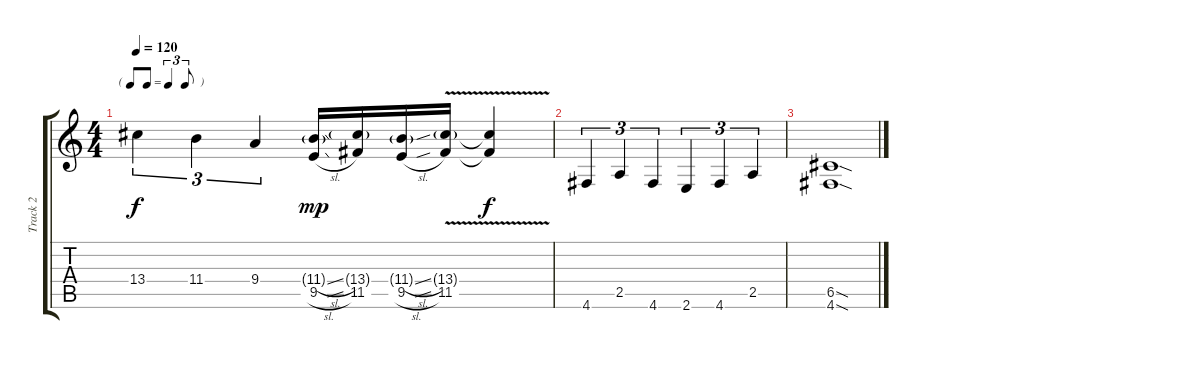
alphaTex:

\track ("Track 2" "Track 2") {instrument distortionguitar}
\staff {score tabs}
\tuning (D4 A3 F3 C3 G2 D2) {hide}
\ts (4 4)
\tf triplet8th
\tempo 120
\clef g2
\ks c
13.4.4{tu (3 2) dy f} 11.4.4{tu (3 2)} 9.4.4{tu (3 2)} (11.4{sl g} 9.5{sl}).16{dy mp} (13.4{g} 11.5).16 (11.4{sl g} 9.5{sl}).16 (13.4{v g} 11.5{v}).16 (13.4{t} 11.5{t}).4{dy f} |
4.6.4{tu (3 2)} 2.5.4{tu (3 2)} 4.6.4{tu (3 2)} 2.6.4{tu (3 2)} 4.6.4{tu (3 2)} 2.5.4{tu (3 2)} |
(6.5{sod} 4.6{sod}).1
